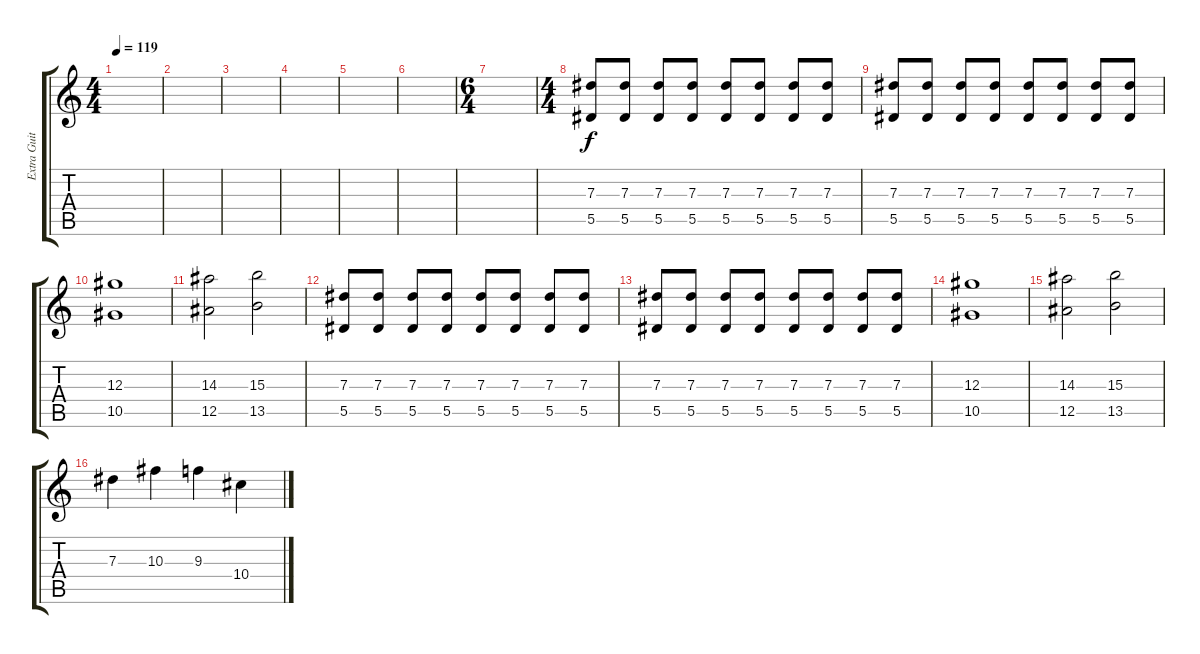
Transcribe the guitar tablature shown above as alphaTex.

\track ("Extra Guitar" "Extra Guit") {instrument distortionguitar}
\staff {score tabs}
\tuning (F4 C4 Ab3 Eb3 Bb2 Eb2) {hide}
\ts (4 4)
\tempo 119
\clef g2
\ks c
|
|
|
|
|
|
\ts (6 4)
|
\ts (4 4)
(7.3 5.5).8 (7.3 5.5).8 (7.3 5.5).8 (7.3 5.5).8 (7.3 5.5).8 (7.3 5.5).8 (7.3 5.5).8 (7.3 5.5).8 |
(7.3 5.5).8 (7.3 5.5).8 (7.3 5.5).8 (7.3 5.5).8 (7.3 5.5).8 (7.3 5.5).8 (7.3 5.5).8 (7.3 5.5).8 |
(12.3 10.5).1 |
(14.3 12.5).2 (15.3 13.5).2 |
(7.3 5.5).8 (7.3 5.5).8 (7.3 5.5).8 (7.3 5.5).8 (7.3 5.5).8 (7.3 5.5).8 (7.3 5.5).8 (7.3 5.5).8 |
(7.3 5.5).8 (7.3 5.5).8 (7.3 5.5).8 (7.3 5.5).8 (7.3 5.5).8 (7.3 5.5).8 (7.3 5.5).8 (7.3 5.5).8 |
(12.3 10.5).1 |
(14.3 12.5).2 (15.3 13.5).2 |
7.3.4 10.3.4 9.3.4 10.4.4
